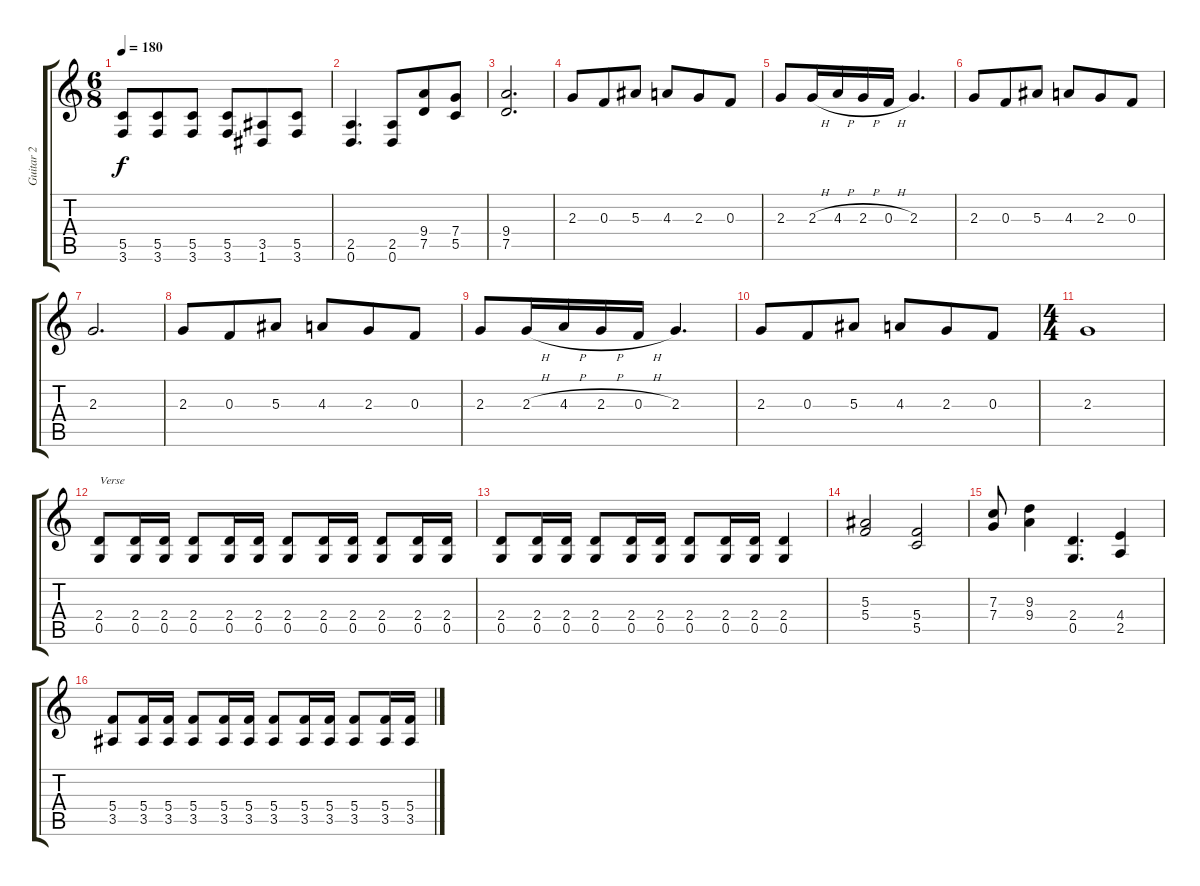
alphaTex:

\track ("Guitar 2" "Guitar 2") {instrument acousticguitarnylon}
\staff {score tabs}
\tuning (D4 A3 F3 C3 G2 D2) {hide}
\ts (6 8)
\tempo 180
\clef g2
\ks c
(5.5 3.6).8{dy f} (5.5 3.6).8 (5.5 3.6).8 (5.5 3.6).8 (3.5 1.6).8 (5.5 3.6).8 |
(2.5 0.6).4{d} (2.5 0.6).8 (9.4 7.5).8 (7.4 5.5).8 |
(9.4 7.5).2{d} |
2.3.8 0.3.8 5.3.8 4.3.8 2.3.8 0.3.8 |
2.3.8 2.3{h}.16 4.3{h}.16 2.3{h}.16 0.3{h}.16 2.3.4{d} |
2.3.8 0.3.8 5.3.8 4.3.8 2.3.8 0.3.8 |
2.3.2{d} |
2.3.8 0.3.8 5.3.8 4.3.8 2.3.8 0.3.8 |
2.3.8 2.3{h}.16 4.3{h}.16 2.3{h}.16 0.3{h}.16 2.3.4{d} |
2.3.8 0.3.8 5.3.8 4.3.8 2.3.8 0.3.8 |
\ts (4 4)
2.3.1 |
(2.4 0.5).8{txt "Verse"} (2.4 0.5).16 (2.4 0.5).16 (2.4 0.5).8 (2.4 0.5).16 (2.4 0.5).16 (2.4 0.5).8 (2.4 0.5).16 (2.4 0.5).16 (2.4 0.5).8 (2.4 0.5).16 (2.4 0.5).16 |
(2.4 0.5).8 (2.4 0.5).16 (2.4 0.5).16 (2.4 0.5).8 (2.4 0.5).16 (2.4 0.5).16 (2.4 0.5).8 (2.4 0.5).16 (2.4 0.5).16 (2.4 0.5).4 |
(5.3 5.4).2 (5.4 5.5).2 |
(7.3 7.4).8 (9.3 9.4).4 (2.4 0.5).4{d} (4.4 2.5).4 |
(5.4 3.5).8 (5.4 3.5).16 (5.4 3.5).16 (5.4 3.5).8 (5.4 3.5).16 (5.4 3.5).16 (5.4 3.5).8 (5.4 3.5).16 (5.4 3.5).16 (5.4 3.5).8 (5.4 3.5).16 (5.4 3.5).16
